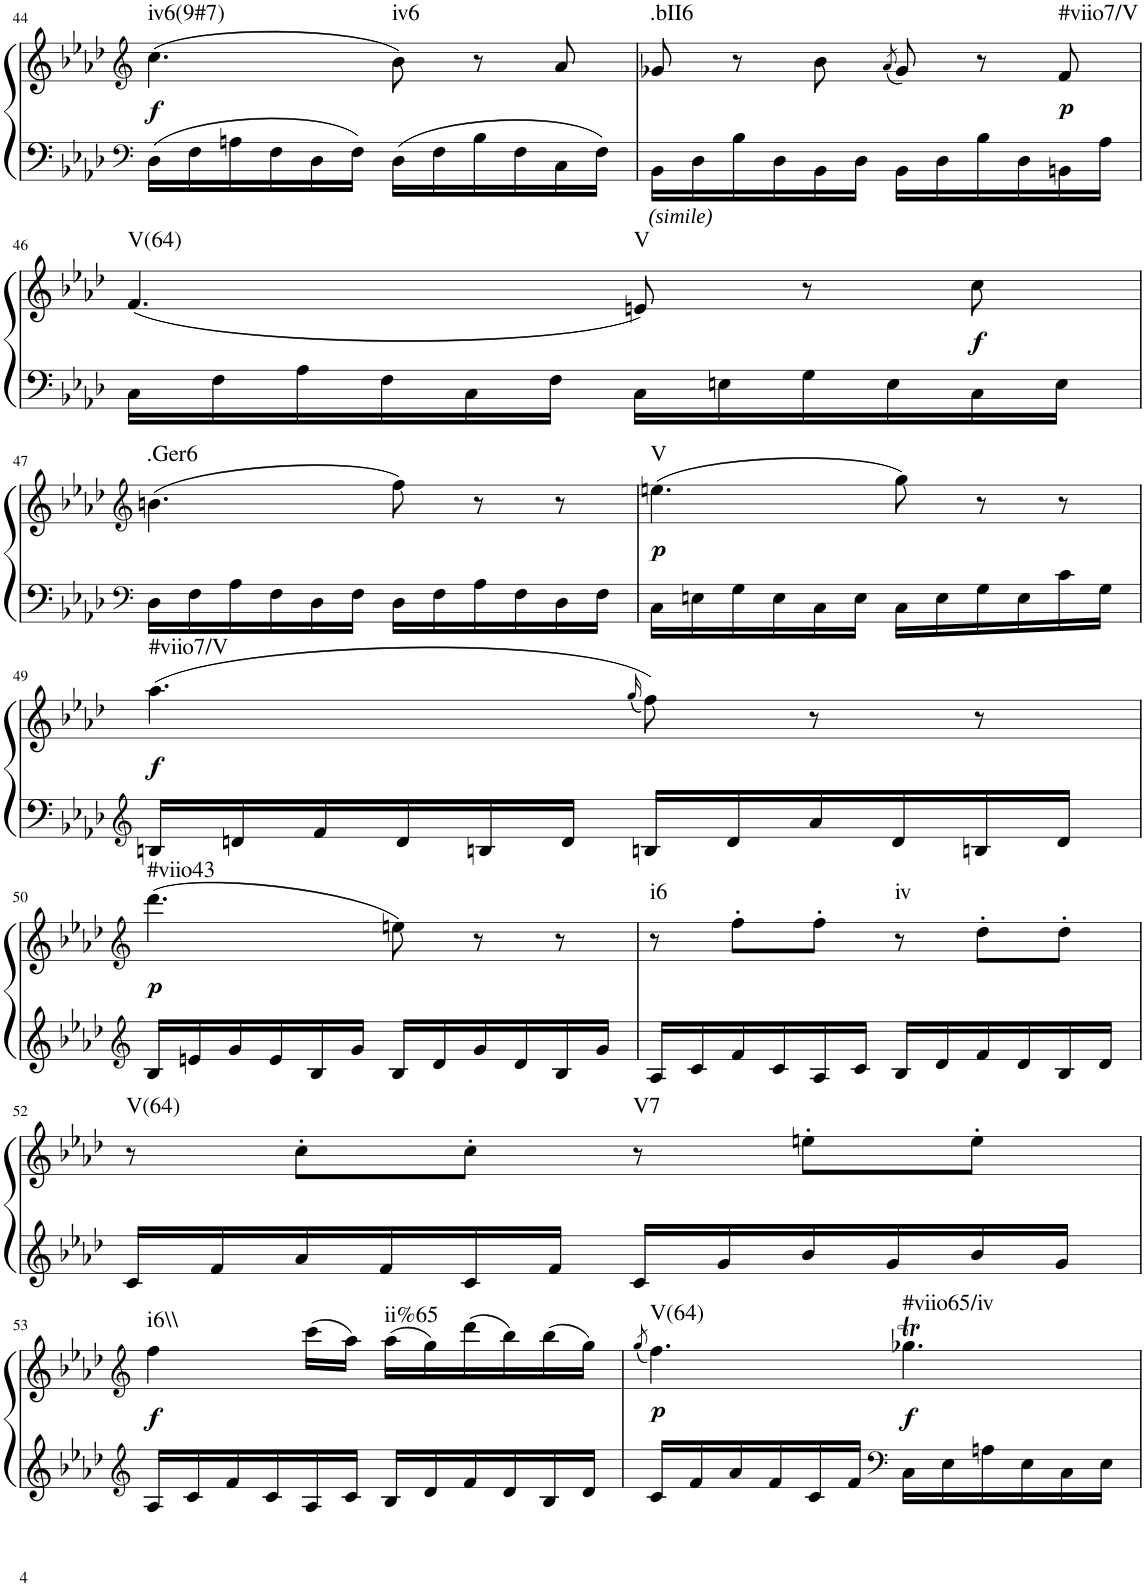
**kern	**kern	**dynam	**harte
*part1	*part1	*part1	*part1
*staff2	*staff1	*staff1/2	*
*I"Klavier linke Hand	*	*	*
!!LO:PB:g=z
*clefF4	*clefG2	*	*
*k[b-e-a-d-]	*k[b-e-a-d-]	*	*
*M6/8	*M6/8	*	*
=44	=44	=44	=44
!	!	!LO:DY:b	!LO:H:kt=iv6(9#7)
16D-\LL	(4.cc\	f	N
16F\	.	.	.
16An\	.	.	.
16F\	.	.	.
16D-\	.	.	.
16F\JJ	.	.	.
!	!	!	!LO:H:kt=iv6
16D-\LL	8b-\)	.	N
16F\	.	.	.
16B-\	8r	.	.
16F\	.	.	.
16C\	8a-/	.	.
16F\JJ	.	.	.
=45	=45	=45	=45
!LO:TX:b:i:t=(simile)	!	!	!LO:H:kt=.bII6
16BB-\LL	8g-X/	.	N
16D-\	.	.	.
16B-\	8r	.	.
16D-\	.	.	.
16BB-\	8b-\	.	.
16D-\JJ	.	.	.
.	(8qa-/	.	.
16BB-\LL	8g-/)	.	.
16D-\	.	.	.
16B-\	8r	.	.
16D-\	.	.	.
!	!	!LO:DY:b	!LO:H:kt=#viio7/V
16BBn\	8f/	p	N
16A-\JJ	.	.	.
!!LO:LB:g=z
=46	=46	=46	=46
!	!	!	!LO:H:kt=V(64)
16C\LL	(4.f/	.	N
16F\	.	.	.
16A-\	.	.	.
16F\	.	.	.
16C\	.	.	.
16F\JJ	.	.	.
!	!	!	!LO:H:kt=V
16C\LL	8en/)	.	N
16En\	.	.	.
16G\	8r	.	.
16E\	.	.	.
!	!	!LO:DY:b	!
16C\	8cc\	f	.
16E\JJ	.	.	.
!!LO:LB:g=z
=47	=47	=47	=47
*clefF4	*clefG2	*	*
!	!	!	!LO:H:kt=.Ger6
16D-\LL	(4.bn\	.	N
16F\	.	.	.
16A-\	.	.	.
16F\	.	.	.
16D-\	.	.	.
16F\JJ	.	.	.
16D-\LL	8ff\)	.	.
16F\	.	.	.
16A-\	8r	.	.
16F\	.	.	.
16D-\	8r	.	.
16F\JJ	.	.	.
=48	=48	=48	=48
!	!	!LO:DY:b	!LO:H:kt=V
16C\LL	(4.een\	p	N
16En\	.	.	.
16G\	.	.	.
16E\	.	.	.
16C\	.	.	.
16E\JJ	.	.	.
16C\LL	8gg\)	.	.
16E\	.	.	.
16G\	8r	.	.
16E\	.	.	.
16c\	8r	.	.
16G\JJ	.	.	.
!!LO:LB:g=z
=49	=49	=49	=49
*clefG2	*	*	*
!	!	!LO:DY:b	!LO:H:kt=#viio7/V
16Bn/LL	(4.aa-\	f	N
16dn/	.	.	.
16f/	.	.	.
16d/	.	.	.
16Bn/	.	.	.
16d/JJ	.	.	.
.	(16qgg/	.	.
16Bn/LL	8ff\))	.	.
16d/	.	.	.
16a-/	8r	.	.
16d/	.	.	.
16Bn/	8r	.	.
16d/JJ	.	.	.
!!LO:LB:g=z
=50	=50	=50	=50
*clefG2	*clefG2	*	*
!	!	!LO:DY:b	!LO:H:kt=#viio43
16B-/LL	(4.ddd-\	p	N
16en/	.	.	.
16g/	.	.	.
16e/	.	.	.
16B-/	.	.	.
16g/JJ	.	.	.
16B-/LL	8een\)	.	.
16d-/	.	.	.
16g/	8r	.	.
16d-/	.	.	.
16B-/	8r	.	.
16g/JJ	.	.	.
=51	=51	=51	=51
!	!	!	!LO:H:kt=i6
16A-/LL	8r	.	N
16c/	.	.	.
16f/	8ff'\L	.	.
16c/	.	.	.
16A-/	8ff'\J	.	.
16c/JJ	.	.	.
!	!	!	!LO:H:kt=iv
16B-/LL	8r	.	N
16d-/	.	.	.
16f/	8dd-'\L	.	.
16d-/	.	.	.
16B-/	8dd-'\J	.	.
16d-/JJ	.	.	.
!!LO:LB:g=z
=52	=52	=52	=52
!	!	!	!LO:H:kt=V(64)
16c/LL	8r	.	N
16f/	.	.	.
16a-/	8cc'\L	.	.
16f/	.	.	.
16c/	8cc'\J	.	.
16f/JJ	.	.	.
!	!	!	!LO:H:kt=V7
16c/LL	8r	.	N
16g/	.	.	.
16b-/	8een'\L	.	.
16g/	.	.	.
16b-/	8ee'\J	.	.
16g/JJ	.	.	.
!!LO:LB:g=z
=53	=53	=53	=53
*clefG2	*clefG2	*	*
!	!	!LO:DY:b	!LO:H:kt=i6\\
16A-/LL	4ff\	f	N
16c/	.	.	.
16f/	.	.	.
16c/	.	.	.
16A-/	(16ccc\LL	.	.
16c/JJ	16aa-\JJ)	.	.
!	!	!	!LO:H:kt=ii%65
16B-/LL	(16aa-\LL	.	N
16d-/	16gg\)	.	.
16f/	(16ddd-\	.	.
16d-/	16bb-\)	.	.
16B-/	(16bb-\	.	.
16d-/JJ	16gg\JJ)	.	.
=54	=54	=54	=54
.	(8qgg/	.	.
!	!	!LO:DY:b	!LO:H:kt=V(64)
16c/LL	4.ff\)	p	N
16f/	.	.	.
16a-/	.	.	.
16f/	.	.	.
16c/	.	.	.
16f/JJ	.	.	.
*clefF4	*	*	*
!	!	!LO:DY:b	!LO:H:kt=#viio65/iv
16C\LL	4.gg-XT\	f	N
16E-\	.	.	.
16An\	.	.	.
16E-\	.	.	.
16C\	.	.	.
16E-\JJ	.	.	.
=	=	=	=
*-	*-	*-	*-
